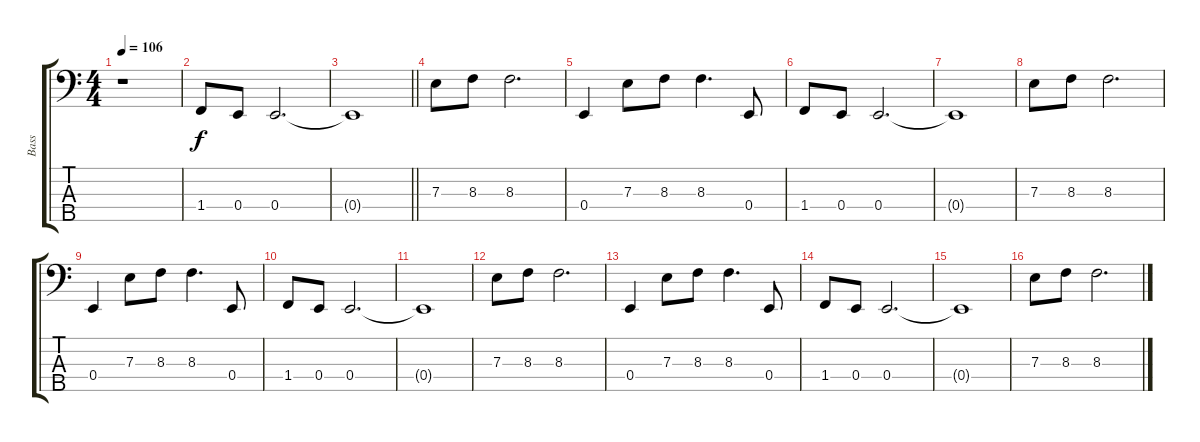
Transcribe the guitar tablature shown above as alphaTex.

\track ("Bass" "Bass") {instrument electricbassfinger}
\staff {score tabs}
\tuning (G2 D2 A1 E1 B0) {hide}
\ts (4 4)
\tempo 106
\clef f4
\ks c
r.1{dy f} |
1.4.8 0.4.8 0.4.2{d} |
\barLineRight lightlight
0.4{t}.1 |
7.3.8 8.3.8 8.3.2{d} |
0.4.4 7.3.8 8.3.8 8.3.4{d} 0.4.8 |
1.4.8 0.4.8 0.4.2{d} |
0.4{t}.1 |
7.3.8 8.3.8 8.3.2{d} |
0.4.4 7.3.8 8.3.8 8.3.4{d} 0.4.8 |
1.4.8 0.4.8 0.4.2{d} |
0.4{t}.1 |
7.3.8 8.3.8 8.3.2{d} |
0.4.4 7.3.8 8.3.8 8.3.4{d} 0.4.8 |
1.4.8 0.4.8 0.4.2{d} |
0.4{t}.1 |
7.3.8 8.3.8 8.3.2{d}
